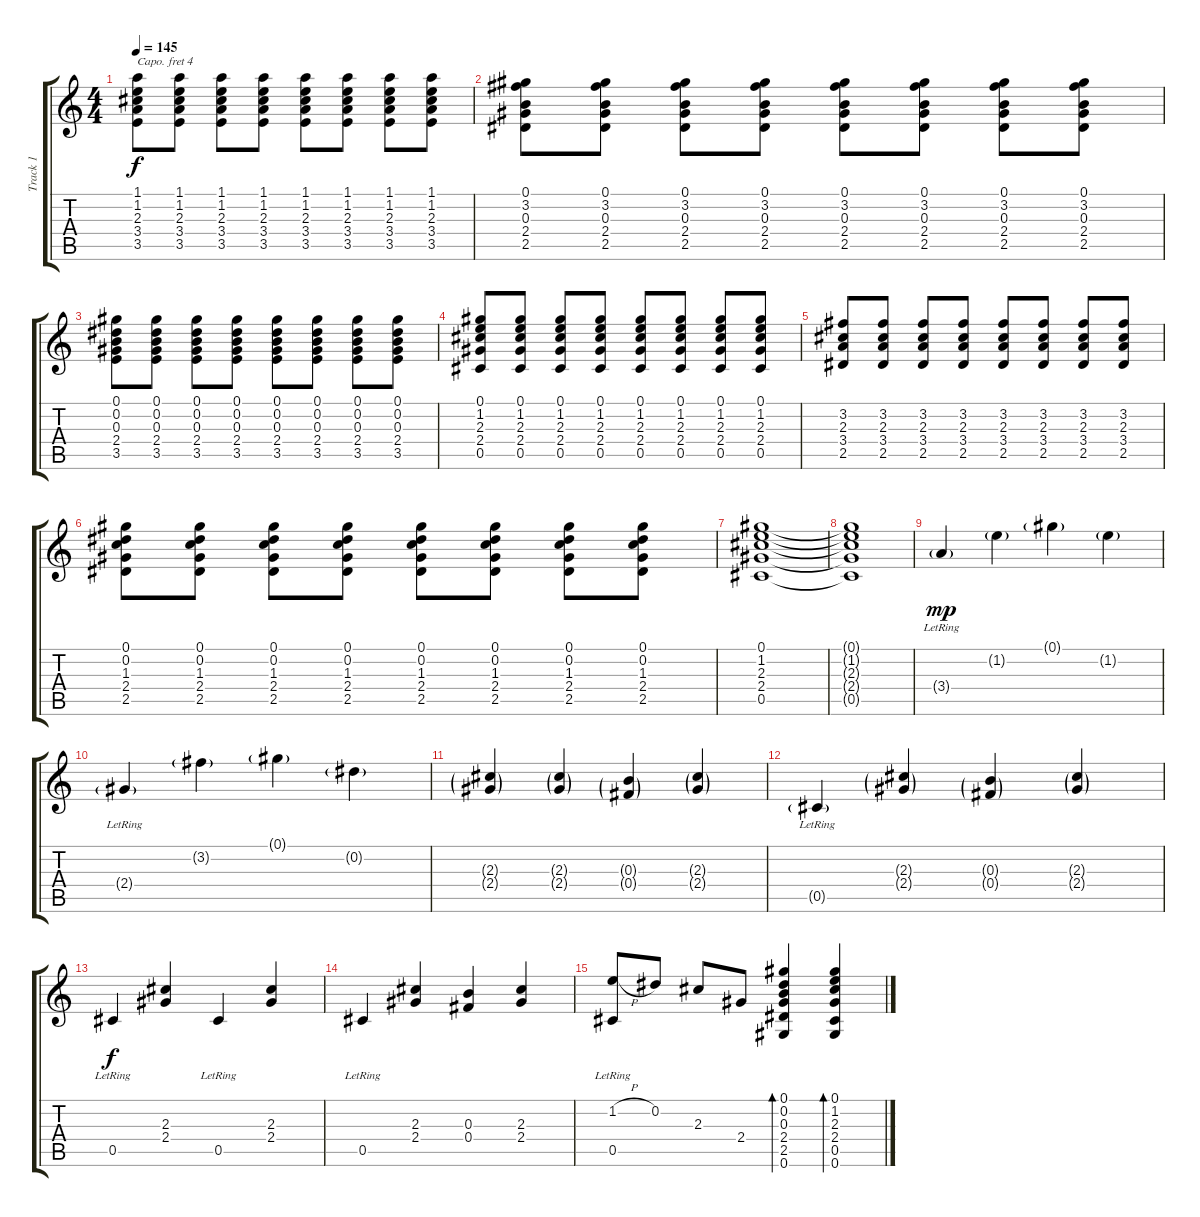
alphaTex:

\track ("Track 1" "Track 1") {instrument acousticguitarnylon}
\staff {score tabs}
\capo 4
\tuning (E4 B3 G3 D3 A2 E2) {hide}
\ts (4 4)
\tempo 145
\clef g2
\ks c
(1.1 1.2 2.3 3.4 3.5).8{dy f} (1.1 1.2 2.3 3.4 3.5).8 (1.1 1.2 2.3 3.4 3.5).8 (1.1 1.2 2.3 3.4 3.5).8 (1.1 1.2 2.3 3.4 3.5).8 (1.1 1.2 2.3 3.4 3.5).8 (1.1 1.2 2.3 3.4 3.5).8 (1.1 1.2 2.3 3.4 3.5).8 |
(0.1 3.2 0.3 2.4 2.5).8 (0.1 3.2 0.3 2.4 2.5).8 (0.1 3.2 0.3 2.4 2.5).8 (0.1 3.2 0.3 2.4 2.5).8 (0.1 3.2 0.3 2.4 2.5).8 (0.1 3.2 0.3 2.4 2.5).8 (0.1 3.2 0.3 2.4 2.5).8 (0.1 3.2 0.3 2.4 2.5).8 |
(0.1 0.2 0.3 2.4 3.5).8 (0.1 0.2 0.3 2.4 3.5).8 (0.1 0.2 0.3 2.4 3.5).8 (0.1 0.2 0.3 2.4 3.5).8 (0.1 0.2 0.3 2.4 3.5).8 (0.1 0.2 0.3 2.4 3.5).8 (0.1 0.2 0.3 2.4 3.5).8 (0.1 0.2 0.3 2.4 3.5).8 |
(0.1 1.2 2.3 2.4 0.5).8 (0.1 1.2 2.3 2.4 0.5).8 (0.1 1.2 2.3 2.4 0.5).8 (0.1 1.2 2.3 2.4 0.5).8 (0.1 1.2 2.3 2.4 0.5).8 (0.1 1.2 2.3 2.4 0.5).8 (0.1 1.2 2.3 2.4 0.5).8 (0.1 1.2 2.3 2.4 0.5).8 |
(3.2 2.3 3.4 2.5).8 (3.2 2.3 3.4 2.5).8 (3.2 2.3 3.4 2.5).8 (3.2 2.3 3.4 2.5).8 (3.2 2.3 3.4 2.5).8 (3.2 2.3 3.4 2.5).8 (3.2 2.3 3.4 2.5).8 (3.2 2.3 3.4 2.5).8 |
(0.1 0.2 1.3 2.4 2.5).8 (0.1 0.2 1.3 2.4 2.5).8 (0.1 0.2 1.3 2.4 2.5).8 (0.1 0.2 1.3 2.4 2.5).8 (0.1 0.2 1.3 2.4 2.5).8 (0.1 0.2 1.3 2.4 2.5).8 (0.1 0.2 1.3 2.4 2.5).8 (0.1 0.2 1.3 2.4 2.5).8 |
(0.1 1.2 2.3 2.4 0.5).1 |
(0.1{t} 1.2{t} 2.3{t} 2.4{t} 0.5{t}).1 |
3.4{g lr}.4{dy mp} 1.2{g}.4 0.1{g}.4 1.2{g}.4 |
2.4{g lr}.4 3.2{g}.4 0.1{g}.4 0.2{g}.4 |
(2.3{g} 2.4{g}).4 (2.3{g} 2.4{g}).4 (0.3{g} 0.4{g}).4 (2.3{g} 2.4{g}).4 |
0.5{g lr}.4 (2.3{g} 2.4{g}).4 (0.3{g} 0.4{g}).4 (2.3{g} 2.4{g}).4 |
0.5{lr}.4{dy f} (2.3 2.4).4 0.5{lr}.4 (2.3 2.4).4 |
0.5{lr}.4 (2.3 2.4).4 (0.3 0.4).4 (2.3 2.4).4 |
(1.2{h} 0.5{lr}).8 0.2.8 2.3.8 2.4.8 (0.1 0.2 0.3 2.4 2.5 0.6).4{bd 60} (0.1 1.2 2.3 2.4 0.5 0.6).4{bd 60}
